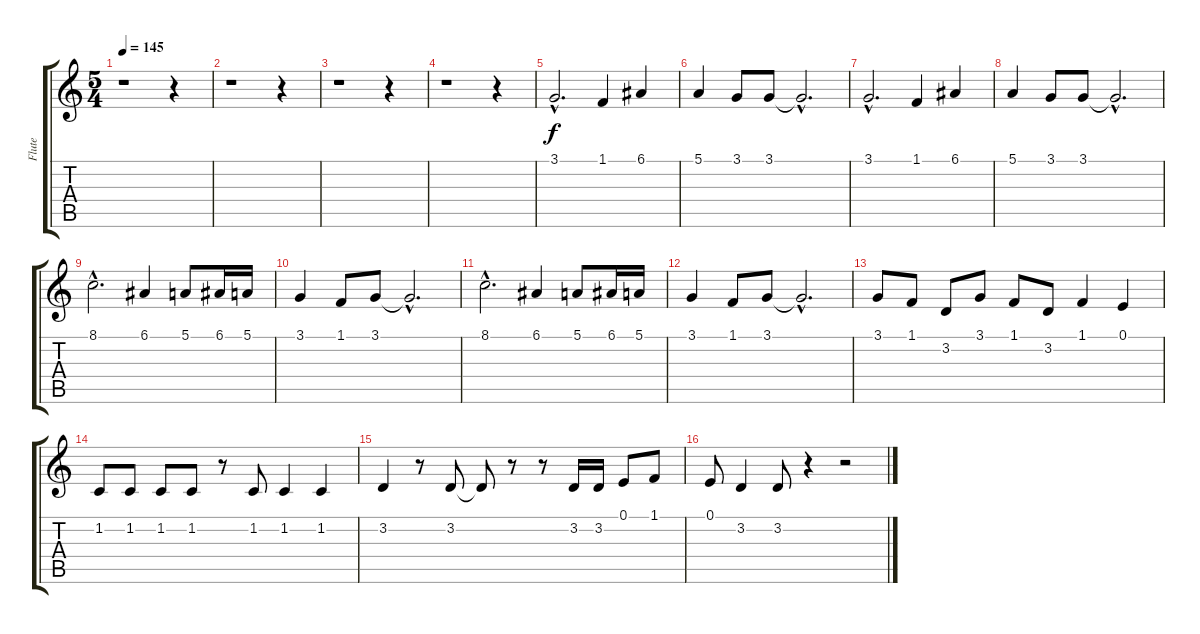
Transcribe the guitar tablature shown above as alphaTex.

\track ("Flute" "Flute") {instrument flute}
\staff {score tabs}
\tuning (E4 B3 G3 D3 A2 E2) {hide}
\ts (5 4)
\tempo 145
\clef g2
\ks c
r.1{dy f} r.4 |
r.1 r.4 |
r.1 r.4 |
r.1 r.4 |
3.1{hac}.2{d} 1.1.4 6.1.4 |
5.1.4 3.1.8 3.1.8 3.1{hac t}.2{d} |
3.1{hac}.2{d} 1.1.4 6.1.4 |
5.1.4 3.1.8 3.1.8 3.1{hac t}.2{d} |
8.1{hac}.2{d} 6.1.4 5.1.8 6.1.16 5.1.16 |
3.1.4 1.1.8 3.1.8 3.1{hac t}.2{d} |
8.1{hac}.2{d} 6.1.4 5.1.8 6.1.16 5.1.16 |
3.1.4 1.1.8 3.1.8 3.1{hac t}.2{d} |
3.1.8 1.1.8 3.2.8 3.1.8 1.1.8 3.2.8 1.1.4 0.1.4 |
1.2.8 1.2.8 1.2.8 1.2.8 r.8 1.2.8 1.2.4 1.2.4 |
3.2.4 r.8 3.2.8 3.2{t}.8 r.8 r.8 3.2.16 3.2.16 0.1.8 1.1.8 |
0.1.8 3.2.4 3.2.8 r.4 r.2
